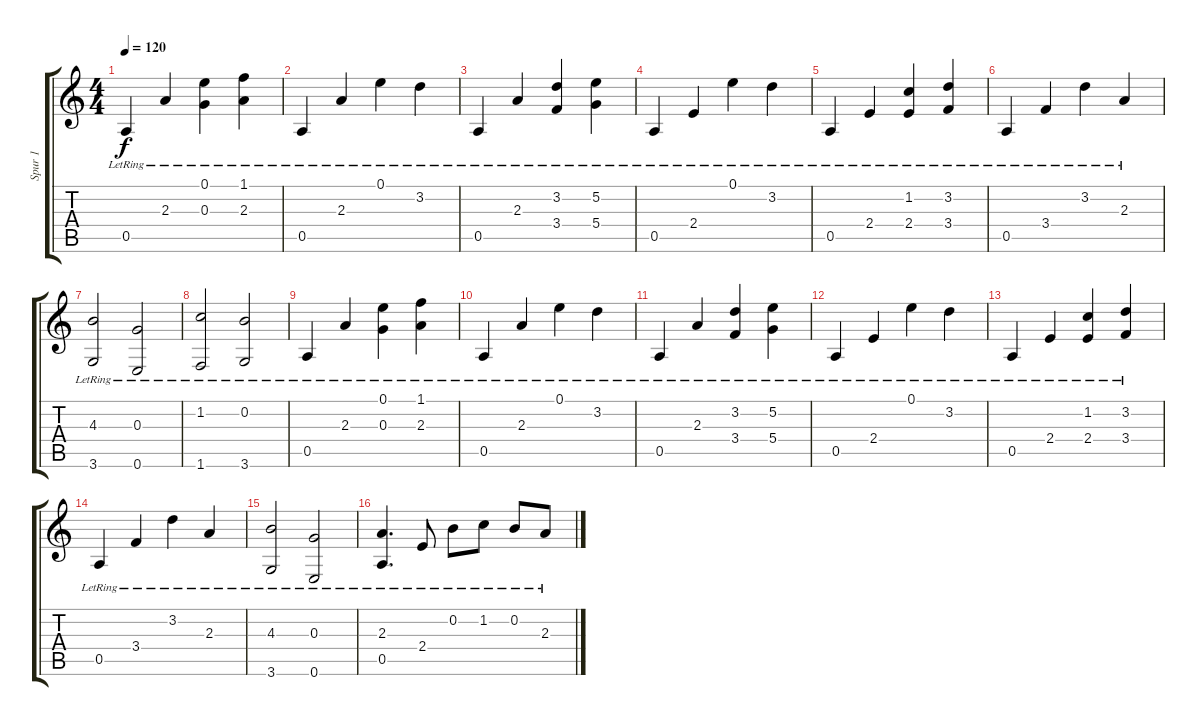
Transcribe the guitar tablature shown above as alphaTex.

\track ("Spur 1" "Spur 1") {instrument acousticguitarsteel}
\staff {score tabs}
\tuning (E4 B3 G3 D3 A2 E2) {hide}
\ts (4 4)
\tempo 120
\clef g2
\ks c
0.5{lr}.4{dy f} 2.3{lr}.4 (0.1{lr} 0.3{lr}).4 (1.1{lr} 2.3{lr}).4 |
0.5{lr}.4 2.3{lr}.4 0.1{lr}.4 3.2{lr}.4 |
0.5{lr}.4 2.3{lr}.4 (3.2{lr} 3.4{lr}).4 (5.2{lr} 5.4{lr}).4 |
0.5{lr}.4 2.4{lr}.4 0.1{lr}.4 3.2{lr}.4 |
0.5{lr}.4 2.4{lr}.4 (1.2{lr} 2.4{lr}).4 (3.2{lr} 3.4{lr}).4 |
0.5{lr}.4 3.4{lr}.4 3.2{lr}.4 2.3{lr}.4 |
(4.3{lr} 3.6{lr}).2 (0.3{lr} 0.6{lr}).2 |
(1.2{lr} 1.6{lr}).2 (0.2{lr} 3.6{lr}).2 |
0.5{lr}.4 2.3{lr}.4 (0.1{lr} 0.3{lr}).4 (1.1{lr} 2.3{lr}).4 |
0.5{lr}.4 2.3{lr}.4 0.1{lr}.4 3.2{lr}.4 |
0.5{lr}.4 2.3{lr}.4 (3.2{lr} 3.4{lr}).4 (5.2{lr} 5.4{lr}).4 |
0.5{lr}.4 2.4{lr}.4 0.1{lr}.4 3.2{lr}.4 |
0.5{lr}.4 2.4{lr}.4 (1.2{lr} 2.4{lr}).4 (3.2{lr} 3.4{lr}).4 |
0.5{lr}.4 3.4{lr}.4 3.2{lr}.4 2.3{lr}.4 |
(4.3{lr} 3.6{lr}).2 (0.3{lr} 0.6{lr}).2 |
(2.3{lr} 0.5{lr}).4{d} 2.4{lr}.8 0.2{lr}.8 1.2{lr}.8 0.2{lr}.8 2.3{lr}.8
